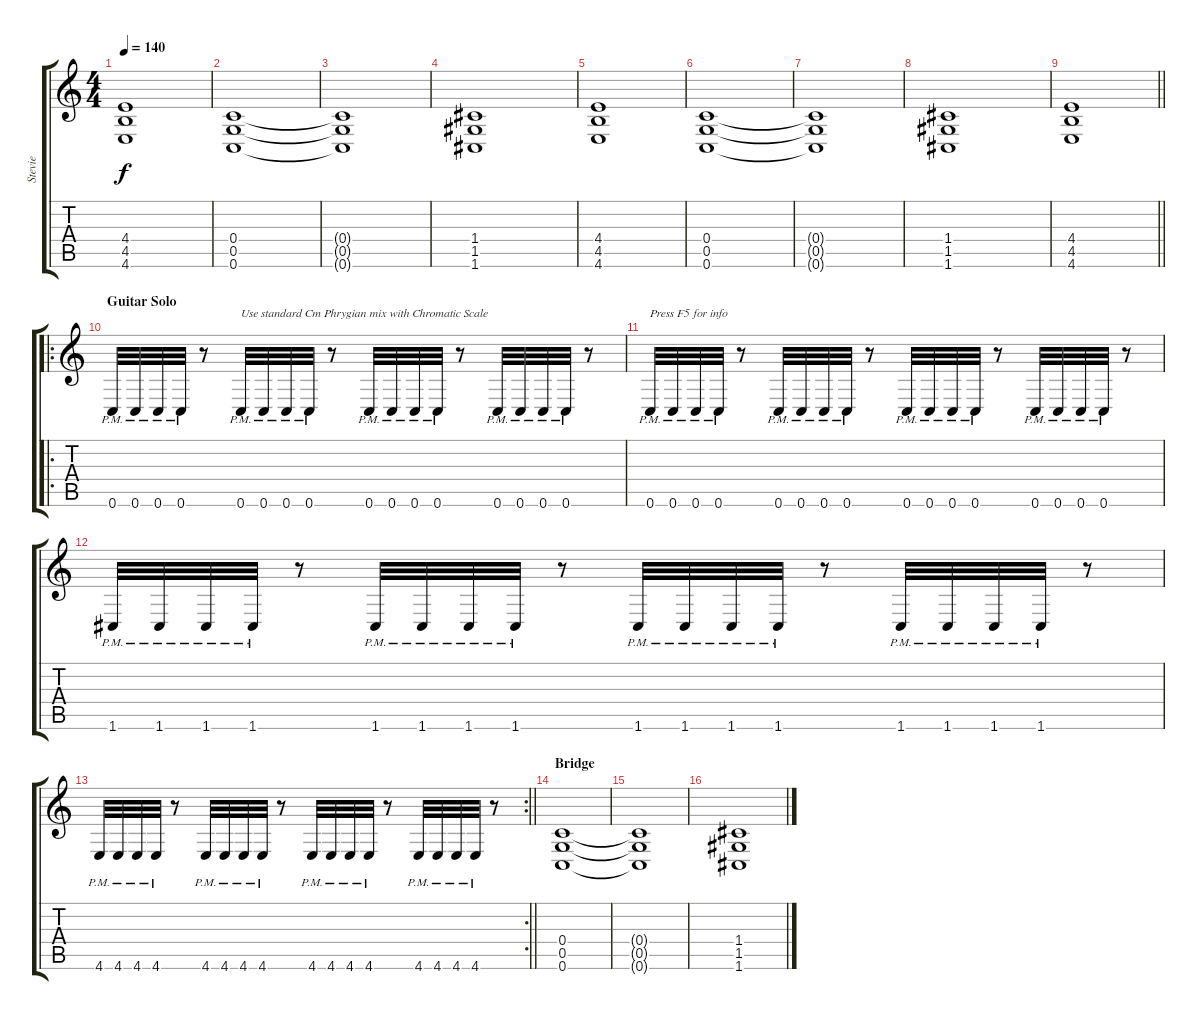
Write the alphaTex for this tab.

\track ("Stevie" "Stevie") {instrument distortionguitar}
\staff {score tabs}
\tuning (D4 A3 F3 C3 G2 C2) {hide}
\ts (4 4)
\tempo 140
\clef g2
\ks c
(4.4 4.5 4.6).1{dy f} |
(0.4 0.5 0.6).1 |
(0.4{t} 0.5{t} 0.6{t}).1 |
(1.4 1.5 1.6).1 |
(4.4 4.5 4.6).1 |
(0.4 0.5 0.6).1 |
(0.4{t} 0.5{t} 0.6{t}).1 |
(1.4 1.5 1.6).1 |
\barLineRight lightlight
(4.4 4.5 4.6).1 |
\ro
\section ("" "Guitar Solo")
0.6{pm}.32 0.6{pm}.32 0.6{pm}.32 0.6{pm}.32 r.8 0.6{pm}.32{txt "Use standard Cm Phrygian mix with Chromatic Scale "} 0.6{pm}.32 0.6{pm}.32 0.6{pm}.32 r.8 0.6{pm}.32 0.6{pm}.32 0.6{pm}.32 0.6{pm}.32 r.8 0.6{pm}.32 0.6{pm}.32 0.6{pm}.32 0.6{pm}.32 r.8 |
0.6{pm}.32{txt "Press F5 for info"} 0.6{pm}.32 0.6{pm}.32 0.6{pm}.32 r.8 0.6{pm}.32 0.6{pm}.32 0.6{pm}.32 0.6{pm}.32 r.8 0.6{pm}.32 0.6{pm}.32 0.6{pm}.32 0.6{pm}.32 r.8 0.6{pm}.32 0.6{pm}.32 0.6{pm}.32 0.6{pm}.32 r.8 |
1.6{pm}.32 1.6{pm}.32 1.6{pm}.32 1.6{pm}.32 r.8 1.6{pm}.32 1.6{pm}.32 1.6{pm}.32 1.6{pm}.32 r.8 1.6{pm}.32 1.6{pm}.32 1.6{pm}.32 1.6{pm}.32 r.8 1.6{pm}.32 1.6{pm}.32 1.6{pm}.32 1.6{pm}.32 r.8 |
\rc 2
\barLineRight lightlight
4.6{pm}.32 4.6{pm}.32 4.6{pm}.32 4.6{pm}.32 r.8 4.6{pm}.32 4.6{pm}.32 4.6{pm}.32 4.6{pm}.32 r.8 4.6{pm}.32 4.6{pm}.32 4.6{pm}.32 4.6{pm}.32 r.8 4.6{pm}.32 4.6{pm}.32 4.6{pm}.32 4.6{pm}.32 r.8 |
\section ("" "Bridge")
(0.4 0.5 0.6).1 |
(0.4{t} 0.5{t} 0.6{t}).1 |
(1.4 1.5 1.6).1
